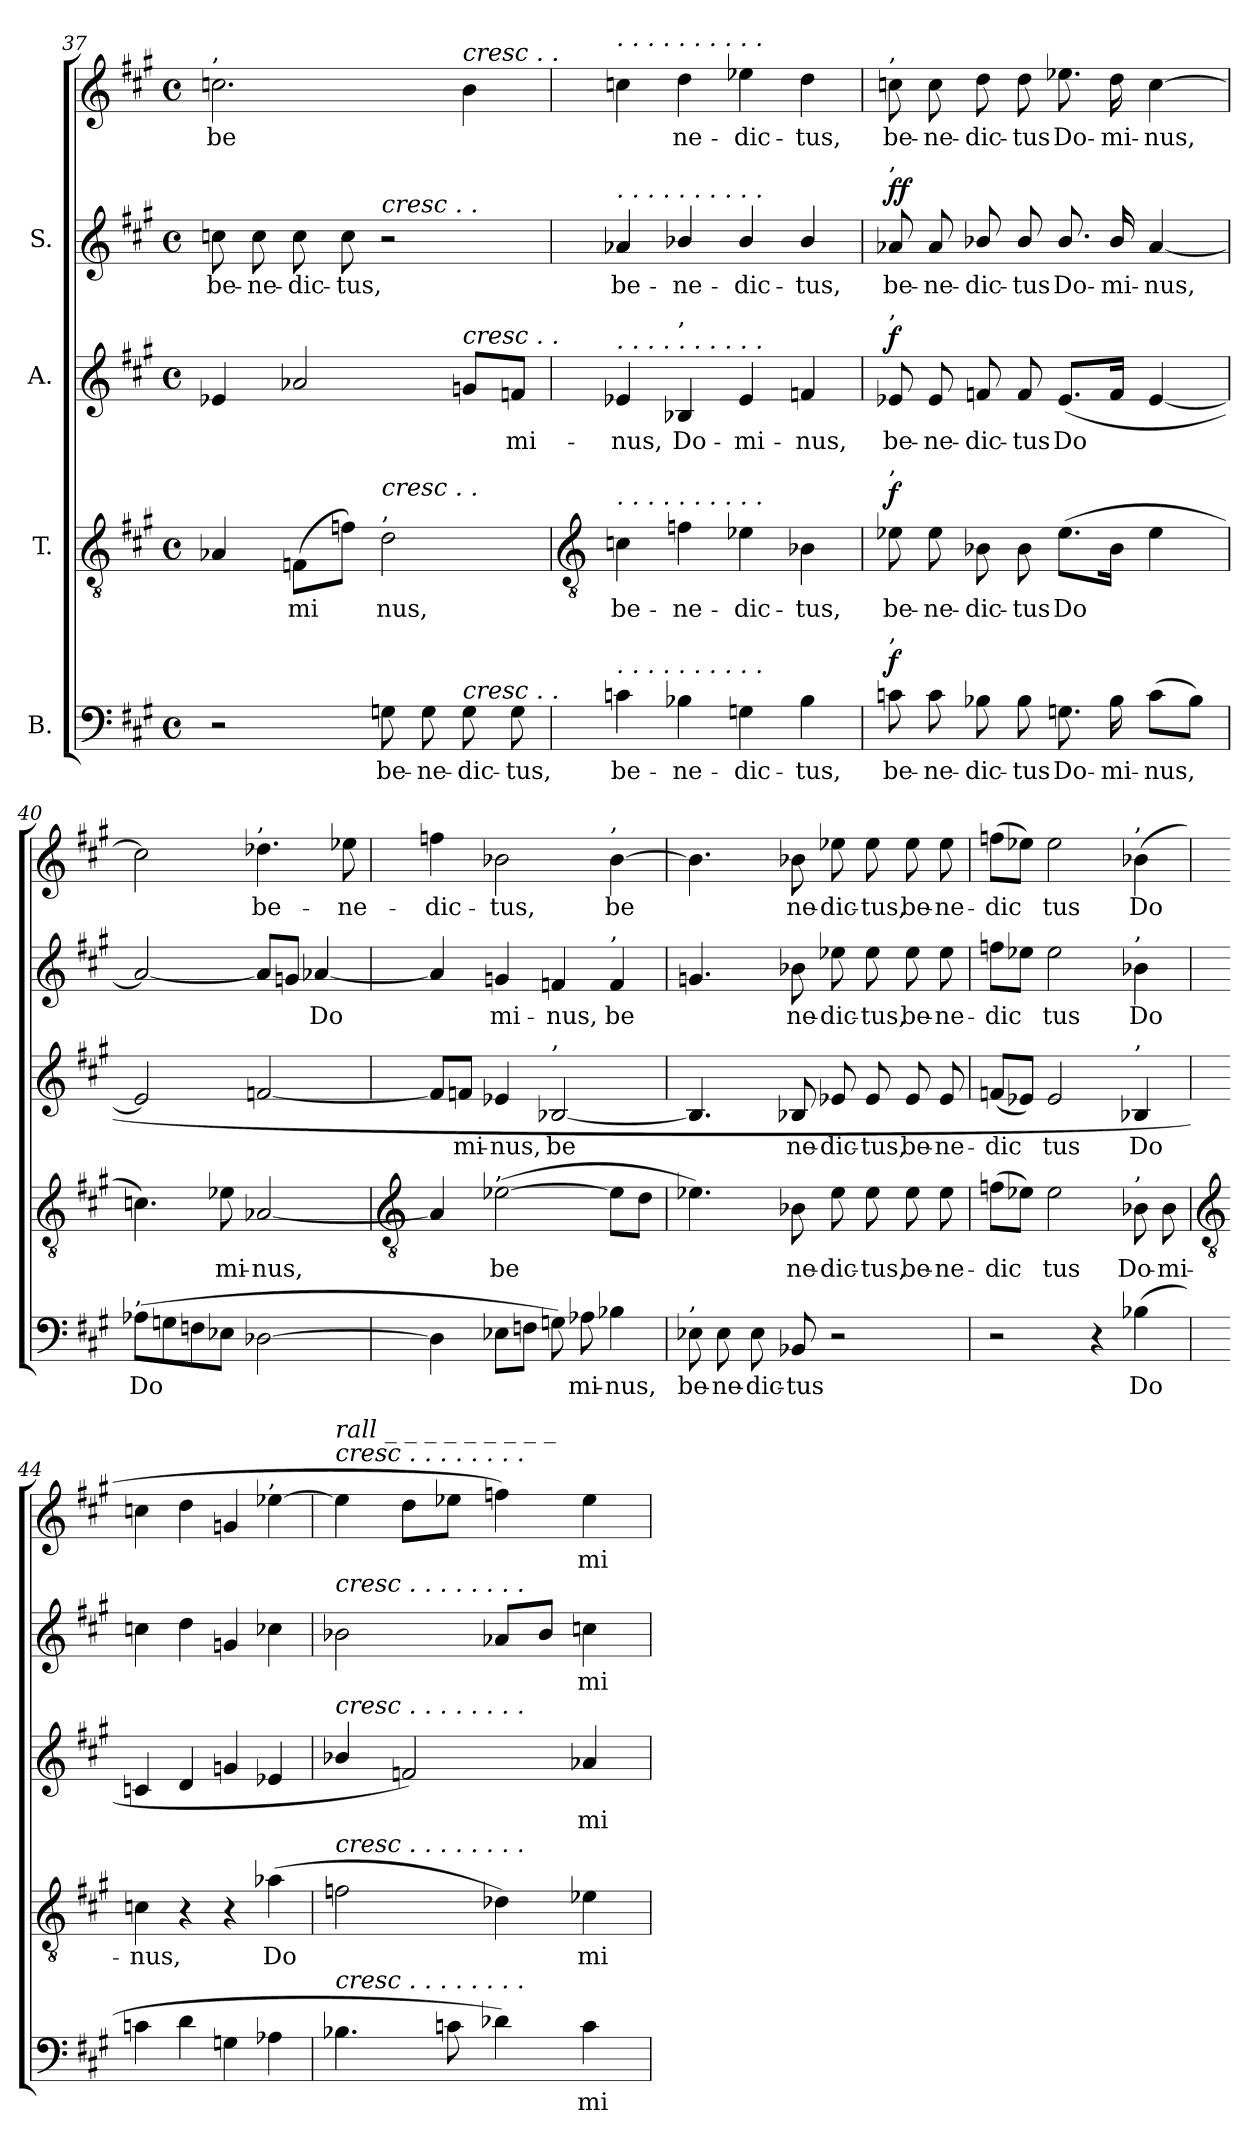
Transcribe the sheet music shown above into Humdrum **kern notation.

**kern	**text	**dynam	**kern	**text	**dynam	**kern	**text	**dynam	**kern	**text	**kern	**text	**dynam
*part4	*part4	*part4	*part3	*part3	*part3	*part2	*part2	*part2	*part1	*part1	*part1	*part1	*part1
*staff5	*staff5	*staff5	*staff4	*staff4	*staff4	*staff3	*staff3	*staff3	*staff2	*staff2	*staff1	*staff1	*staff1/2
*I"B.	*	*	*I"T.	*	*	*I"A.	*	*	*I"S.	*	*	*	*
*clefF4	*	*	*clefGv2	*	*	*clefG2	*	*	*clefG2	*	*clefG2	*	*
*k[f#c#g#]	*	*	*k[f#c#g#]	*	*	*k[f#c#g#]	*	*	*k[f#c#g#]	*	*k[f#c#g#]	*	*
*A:	*	*	*A:	*	*	*A:	*	*	*A:	*	*A:	*	*
*M4/4	*	*	*M4/4	*	*	*M4/4	*	*	*M4/4	*	*M4/4	*	*
*met(c)	*	*	*met(c)	*	*	*met(c)	*	*	*met(c)	*	*met(c)	*	*
=37	=37	=37	=37	=37	=37	=37	=37	=37	=37	=37	=37	=37	=37
!	!	!	!	!	!	!	!	!	!	!	!LO:TX:a:t=,	!	!
!	!	!	!	!	!	!	!	!	!	!LO:LY:b	!	!LO:LY:b	!
2r	.	.	4A-X	.	.	4e-X	.	.	8ccn	be-	(<2.ccn	be	.
!	!	!	!	!	!	!	!	!	!	!LO:LY:b	!	!	!
.	.	.	.	.	.	.	.	.	8cc	-ne-	.	.	.
!	!	!	!	!LO:LY:b	!	!	!	!	!	!LO:LY:b	!	!	!
.	.	.	(8FnL	mi	.	2a-X	.	.	8cc	-dic-	.	.	.
!	!	!	!	!	!	!	!	!	!	!LO:LY:b	!	!	!
.	.	.	8fnJ)	.	.	.	.	.	8cc	-tus,	.	.	.
!	!	!	!	!	!	!	!	!	!LO:TX:a:i:t=cresc   .   .	!	!	!	!
!	!	!	!LO:TX:a:t=,	!	!	!	!	!	!	!	!	!	!
!	!	!	!LO:TX:a:i:t=cresc   .   .	!	!	!	!	!	!	!	!	!	!
!	!LO:LY:b	!	!	!LO:LY:b	!	!	!	!	!	!	!	!	!
8Gn	be-	.	2d	nus,	.	.	.	.	2r	.	.	.	.
!	!LO:LY:b	!	!	!	!	!	!	!	!	!	!	!	!
8G	-ne-	.	.	.	.	.	.	.	.	.	.	.	.
!	!	!	!	!	!	!	!	!	!	!	!LO:TX:a:i:t=cresc   .   .	!	!
!	!	!	!	!	!	!LO:TX:a:i:t=cresc   .   .	!	!	!	!	!	!	!
!LO:TX:a:i:t=cresc   .   .	!	!	!	!	!	!	!	!	!	!	!	!	!
!	!LO:LY:b	!	!	!	!	!	!	!	!	!	!	!	!
8G	-dic-	.	.	.	.	8gnL	.	.	.	.	4b	.	.
!	!LO:LY:b	!	!	!	!	!	!LO:LY:b	!	!	!	!	!	!
8G	-tus,	.	.	.	.	8fnJ	mi-	.	.	.	.	.	.
!!LO:LB:g=z
=38	=38	=38	=38	=38	=38	=38	=38	=38	=38	=38	=38	=38	=38
*	*	*	*clefGv2	*	*	*	*	*	*	*	*	*	*
!	!	!	!	!	!	!	!	!	!	!	!LO:TX:a:i:t=.   .   .   .   .   .   .   .   .   .	!	!
!	!	!	!	!	!	!	!	!	!LO:TX:a:i:t=.   .   .   .   .   .   .   .   .   .	!	!	!	!
!	!	!	!	!	!	!LO:TX:a:i:t=.   .   .   .   .   .   .   .   .   .	!	!	!	!	!	!	!
!	!	!	!LO:TX:a:i:t=.   .   .   .   .   .   .   .   .   .	!	!	!	!	!	!	!	!	!	!
!LO:TX:a:i:t=.   .   .   .   .   .   .   .   .   .	!	!	!	!	!	!	!	!	!	!	!	!	!
!	!LO:LY:b	!	!	!LO:LY:b	!	!	!LO:LY:b	!	!	!LO:LY:b	!	!	!
4cn	be-	.	4cn	be-	.	4e-X	-nus,	.	4a-X	be-	4ccn	.	.
!	!	!	!	!	!	!LO:TX:a:t=,	!	!	!	!	!	!	!
!	!LO:LY:b	!	!	!LO:LY:b	!	!	!LO:LY:b	!	!	!LO:LY:b	!	!LO:LY:b	!
4B-X	-ne-	.	4fn	-ne-	.	4B-X	Do-	.	4b-X/	-ne-	4dd	ne-	.
!	!LO:LY:b	!	!	!LO:LY:b	!	!	!LO:LY:b	!	!	!LO:LY:b	!	!LO:LY:b	!
4Gn	-dic-	.	4e-X	-dic-	.	4e-	-mi-	.	4b-/	-dic-	4ee-X	-dic-	.
!	!LO:LY:b	!	!	!LO:LY:b	!	!	!LO:LY:b	!	!	!LO:LY:b	!	!LO:LY:b	!
4B-	-tus,	.	4B-X	-tus,	.	4fn	-nus,	.	4b-/	-tus,	4dd	-tus,	.
=39	=39	=39	=39	=39	=39	=39	=39	=39	=39	=39	=39	=39	=39
!	!	!	!	!	!	!	!	!	!	!	!LO:TX:a:t=,	!	!
!	!	!	!	!	!	!	!	!	!LO:TX:a:t=,	!	!	!	!
!	!	!	!	!	!	!LO:TX:a:t=,	!	!	!	!	!	!	!
!	!	!	!LO:TX:a:t=,	!	!	!	!	!	!	!	!	!	!
!LO:TX:a:t=,	!	!	!	!	!	!	!	!	!	!	!	!	!
!	!LO:LY:b	!LO:DY:a	!	!LO:LY:b	!LO:DY:a	!	!LO:LY:b	!LO:DY:a	!	!LO:LY:b	!	!LO:LY:b	!LO:DY:a=2
!	!	!	!	!	!	!	!	!	!	!	!	!	!LO:DY:n=1:a
8cn	be-	f	8e-X	be-	f	8e-X	be-	f	8a-X	be-	8ccn	be-	f f
!	!LO:LY:b	!	!	!LO:LY:b	!	!	!LO:LY:b	!	!	!LO:LY:b	!	!LO:LY:b	!
8c	-ne-	.	8e-	-ne-	.	8e-	-ne-	.	8a-	-ne-	8cc	-ne-	.
!	!LO:LY:b	!	!	!LO:LY:b	!	!	!LO:LY:b	!	!	!LO:LY:b	!	!LO:LY:b	!
8B-X	-dic-	.	8B-X	-dic-	.	8fn	-dic-	.	8b-X/	-dic-	8dd	-dic-	.
!	!LO:LY:b	!	!	!LO:LY:b	!	!	!LO:LY:b	!	!	!LO:LY:b	!	!LO:LY:b	!
8B-	-tus	.	8B-	-tus	.	8f	-tus	.	8b-/	-tus	8dd	-tus	.
!	!LO:LY:b	!	!	!LO:LY:b	!	!	!LO:LY:b	!	!	!LO:LY:b	!	!LO:LY:b	!
8.Gn	Do-	.	(>8.e-L	Do	.	(<8.e-L	Do	.	8.b-/	Do-	8.ee-X	Do-	.
!	!LO:LY:b	!	!	!	!	!	!	!	!	!LO:LY:b	!	!LO:LY:b	!
16B-	-mi-	.	16B-J	.	.	16fJ	.	.	16b-/	-mi-	16dd	-mi-	.
!	!LO:LY:b	!	!	!	!	!	!	!	!	!LO:LY:b	!	!LO:LY:b	!
(>8cL	-nus,	.	4e-	.	.	[4e-	.	.	[4a-/	-nus,	[4cc	-nus,	.
8B-J)	.	.	.	.	.	.	.	.	.	.	.	.	.
=40	=40	=40	=40	=40	=40	=40	=40	=40	=40	=40	=40	=40	=40
!LO:TX:a:t=,	!	!	!	!	!	!	!	!	!	!	!	!	!
!	!LO:LY:b	!	!	!	!	!	!	!	!	!	!	!	!
(>8A-XL	Do	.	4.cn)	.	.	2e-]	.	.	2a-_	.	2cc]	.	.
8Gn	.	.	.	.	.	.	.	.	.	.	.	.	.
8Fn	.	.	.	.	.	.	.	.	.	.	.	.	.
!	!	!	!	!LO:LY:b	!	!	!	!	!	!	!	!	!
8E-XJ	.	.	8e-X	mi-	.	.	.	.	.	.	.	.	.
!	!	!	!	!	!	!	!	!	!	!	!LO:TX:a:t=,	!	!
!	!	!	!	!LO:LY:b	!	!	!	!	!	!	!	!LO:LY:b	!
[2D-X	.	.	[2A-X	-nus,	.	[2fn	.	.	8a-L]	.	4.dd-X	be-	.
.	.	.	.	.	.	.	.	.	8gnJ	.	.	.	.
!	!	!	!	!	!	!	!	!	!	!LO:LY:b	!	!	!
.	.	.	.	.	.	.	.	.	[4a-	-Do	.	.	.
!	!	!	!	!	!	!	!	!	!	!	!	!LO:LY:b	!
.	.	.	.	.	.	.	.	.	.	.	8ee-X	-ne-	.
!!LO:LB:g=z
=41	=41	=41	=41	=41	=41	=41	=41	=41	=41	=41	=41	=41	=41
*	*	*	*clefGv2	*	*	*	*	*	*	*	*	*	*
!	!	!	!	!	!	!	!	!	!	!	!	!LO:LY:b	!
4D-]	.	.	4A-]	.	.	8fL]	.	.	4a-]	.	4ffn	dic-	.
!	!	!	!	!	!	!	!LO:LY:b	!	!	!	!	!	!
.	.	.	.	.	.	8fJ	mi-	.	.	.	.	.	.
!	!	!	!LO:TX:a:t=,	!	!	!	!	!	!	!	!	!	!
!	!	!	!	!LO:LY:b	!	!	!LO:LY:b	!	!	!LO:LY:b	!	!LO:LY:b	!
8E-XL	.	.	(>[2e-X	be	.	4e-X	-nus,	.	4gn	mi-	2b-X	-tus,	.
8FnJ	.	.	.	.	.	.	.	.	.	.	.	.	.
!	!	!	!	!	!	!LO:TX:a:t=,	!	!	!	!	!	!	!
!	!	!	!	!	!	!	!LO:LY:b	!	!	!LO:LY:b	!	!	!
8Gn)	.	.	.	.	.	[2B-X	be	.	4fn	-nus,	.	.	.
!	!LO:LY:b	!	!	!	!	!	!	!	!	!	!	!	!
8A-X	mi-	.	.	.	.	.	.	.	.	.	.	.	.
!	!	!	!	!	!	!	!	!	!	!	!LO:TX:a:t=,	!	!
!	!	!	!	!	!	!	!	!	!LO:TX:a:t=,	!	!	!	!
!	!LO:LY:b	!	!	!	!	!	!	!	!	!LO:LY:b	!	!LO:LY:b	!
4B-X	-nus,	.	8e-L]	.	.	.	.	.	4f	be	[4b-	be	.
.	.	.	8dJ	.	.	.	.	.	.	.	.	.	.
=42	=42	=42	=42	=42	=42	=42	=42	=42	=42	=42	=42	=42	=42
!LO:TX:a:t=,	!	!	!	!	!	!	!	!	!	!	!	!	!
!	!LO:LY:b	!	!	!	!	!	!	!	!	!	!	!	!
8E-X	be-	.	4.e-X)	.	.	4.B-]	.	.	4.gn)	.	4.b-]	.	.
!	!LO:LY:b	!	!	!	!	!	!	!	!	!	!	!	!
8E-	-ne-	.	.	.	.	.	.	.	.	.	.	.	.
!	!LO:LY:b	!	!	!	!	!	!	!	!	!	!	!	!
8E-	-dic-	.	.	.	.	.	.	.	.	.	.	.	.
!	!LO:LY:b	!	!	!LO:LY:b	!	!	!LO:LY:b	!	!	!LO:LY:b	!	!LO:LY:b	!
8BB-X	-tus	.	8B-X	ne-	.	8B-	ne-	.	8b-X	-ne-	8b-	ne-	.
!	!	!	!	!LO:LY:b	!	!	!LO:LY:b	!	!	!LO:LY:b	!	!LO:LY:b	!
2r	.	.	8e-	-dic-	.	8e-X	-dic-	.	8ee-X	-dic-	8ee-X	-dic-	.
!	!	!	!	!LO:LY:b	!	!	!LO:LY:b	!	!	!LO:LY:b	!	!LO:LY:b	!
.	.	.	8e-	-tus,	.	8e-	-tus,	.	8ee-	-tus,	8ee-	-tus,	.
!	!	!	!	!LO:LY:b	!	!	!LO:LY:b	!	!	!LO:LY:b	!	!LO:LY:b	!
.	.	.	8e-	be-	.	8e-	be-	.	8ee-	be-	8ee-	be-	.
!	!	!	!	!LO:LY:b	!	!	!LO:LY:b	!	!	!LO:LY:b	!	!LO:LY:b	!
.	.	.	8e-	-ne-	.	8e-	-ne-	.	8ee-	-ne-	8ee-	-ne-	.
=43	=43	=43	=43	=43	=43	=43	=43	=43	=43	=43	=43	=43	=43
!	!	!	!	!LO:LY:b	!	!	!LO:LY:b	!	!	!LO:LY:b	!	!LO:LY:b	!
2r	.	.	(>8fnL	-dic	.	(<8fnL	-dic	.	8ffnL	dic	(>8ffnL	-dic	.
.	.	.	8e-XJ)	.	.	8e-XJ)	.	.	8ee-XJ	.	8ee-XJ)	.	.
!	!	!	!	!LO:LY:b	!	!	!LO:LY:b	!	!	!LO:LY:b	!	!LO:LY:b	!
.	.	.	2e-	tus	.	2e-	tus	.	2ee-	tus	2ee-	tus	.
4r	.	.	.	.	.	.	.	.	.	.	.	.	.
!	!	!	!	!	!	!	!	!	!	!	!LO:TX:a:t=,	!	!
!	!	!	!	!	!	!	!	!	!LO:TX:a:t=,	!	!	!	!
!	!	!	!	!	!	!LO:TX:a:t=,	!	!	!	!	!	!	!
!	!	!	!LO:TX:a:t=,	!	!	!	!	!	!	!	!	!	!
!	!LO:LY:b	!	!	!LO:LY:b	!	!	!LO:LY:b	!	!	!LO:LY:b	!	!LO:LY:b	!
(>4B-X	Do	.	8B-X	Do-	.	4B-X	Do	.	4b-X	Do	(>4b-X	Do	.
!	!	!	!	!LO:LY:b	!	!	!	!	!	!	!	!	!
.	.	.	8B-	-mi-	.	.	.	.	.	.	.	.	.
!!LO:LB:g=z
=44	=44	=44	=44	=44	=44	=44	=44	=44	=44	=44	=44	=44	=44
*	*	*	*clefGv2	*	*	*	*	*	*	*	*	*	*
!	!	!	!	!LO:LY:b	!	!	!	!	!	!	!	!	!
4cn	.	.	4cn	-nus,	.	4cn	.	.	4ccn	.	4ccn	.	.
4d	.	.	4r	.	.	4d	.	.	4dd	.	4dd	.	.
4Gn	.	.	4r	.	.	4gn	.	.	4gn	.	4gn	.	.
!	!	!	!	!	!	!	!	!	!	!	!LO:TX:a:t=,	!	!
!	!	!	!	!LO:LY:b	!	!	!	!	!	!	!	!	!
4A-X	.	.	(>4a-X	Do	.	4e-X	.	.	4cc-X	.	[4ee-X	.	.
=45	=45	=45	=45	=45	=45	=45	=45	=45	=45	=45	=45	=45	=45
!	!	!	!	!	!	!	!	!	!	!	!LO:TX:a:i:t=cresc   .   .   .   .   .   .   .   .	!	!
!	!	!	!	!	!	!	!	!	!	!	!LO:TX:a:i:t=rall   _   _   _   _   _   _   _   _   _	!	!
!	!	!	!	!	!	!	!	!	!LO:TX:a:i:t=cresc   .   .   .   .   .   .   .   .	!	!	!	!
!	!	!	!	!	!	!LO:TX:a:i:t=cresc   .   .   .   .   .   .   .   .	!	!	!	!	!	!	!
!	!	!	!LO:TX:a:i:t=cresc   .   .   .   .   .   .   .   .	!	!	!	!	!	!	!	!	!	!
!LO:TX:a:i:t=cresc   .   .   .   .   .   .   .   .	!	!	!	!	!	!	!	!	!	!	!	!	!
4.B-X	.	.	2fn	.	.	4b-X/	.	.	2b-X	.	4ee-]	.	.
.	.	.	.	.	.	2fn)	.	.	.	.	8ddL	.	.
8cn	.	.	.	.	.	.	.	.	.	.	8ee-J	.	.
4d-X)	.	.	4d-X)	.	.	.	.	.	8a-XL	.	4ffn)	.	.
.	.	.	.	.	.	.	.	.	8b-J	.	.	.	.
!	!LO:LY:b	!	!	!LO:LY:b	!	!	!LO:LY:b	!	!	!LO:LY:b	!	!LO:LY:b	!
4c	mi-	.	4e-X	mi-	.	4a-X	mi-	.	4ccn	-mi-	4ee-	mi-	.
=	=	=	=	=	=	=	=	=	=	=	=	=	=
*-	*-	*-	*-	*-	*-	*-	*-	*-	*-	*-	*-	*-	*-
